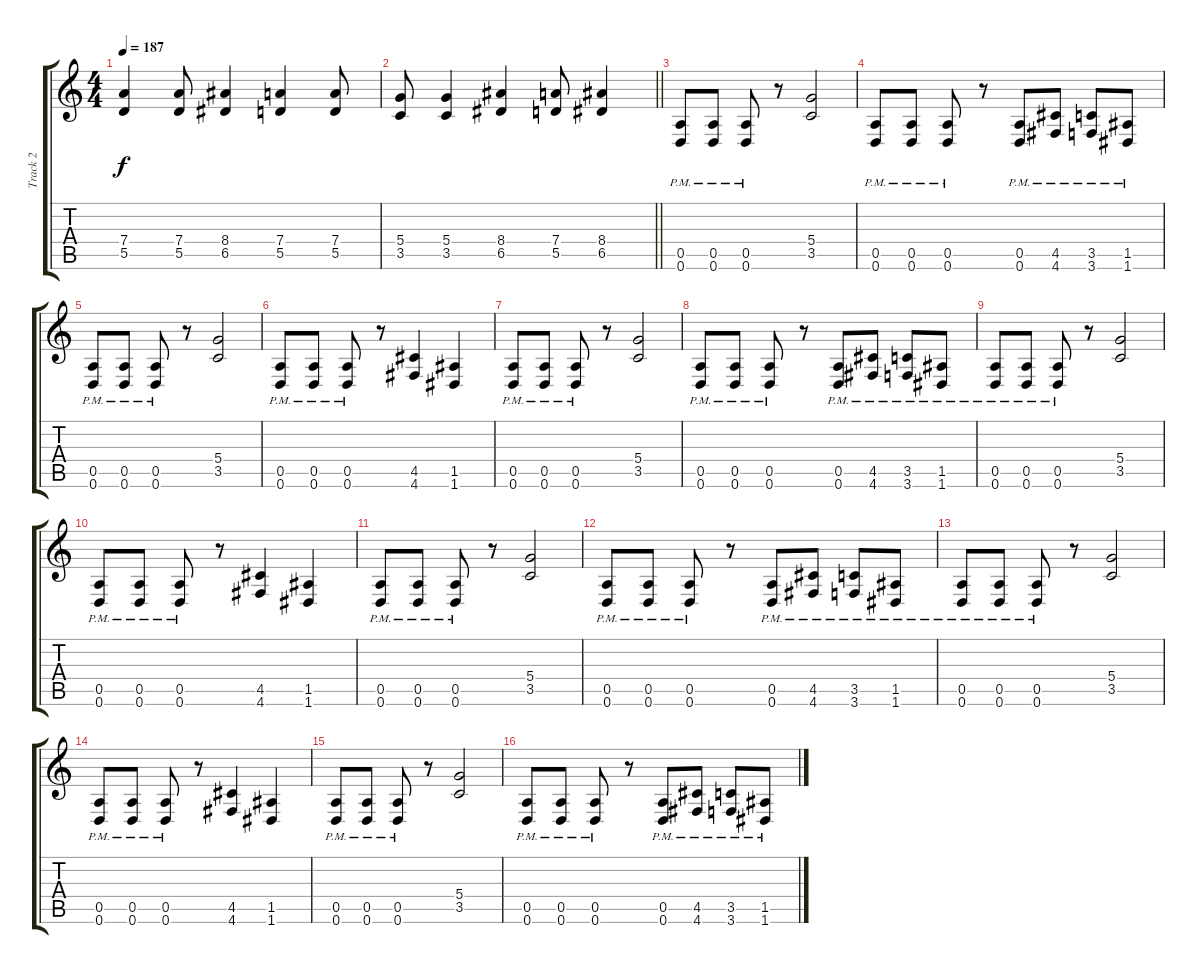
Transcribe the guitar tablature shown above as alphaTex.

\track ("Track 2" "Track 2") {instrument distortionguitar}
\staff {score tabs}
\tuning (E4 B3 G3 D3 A2 D2) {hide}
\ts (4 4)
\tempo 187
\clef g2
\ks c
(7.4 5.5).4{dy f} (7.4 5.5).8 (8.4 6.5).4 (7.4 5.5).4 (7.4 5.5).8 |
\barLineRight lightlight
(5.4 3.5).8 (5.4 3.5).4 (8.4 6.5).4 (7.4 5.5).8 (8.4 6.5).4 |
(0.5{pm} 0.6{pm}).8 (0.5{pm} 0.6{pm}).8 (0.5{pm} 0.6{pm}).8 r.8 (5.4 3.5).2 |
(0.5{pm} 0.6{pm}).8 (0.5{pm} 0.6{pm}).8 (0.5{pm} 0.6{pm}).8 r.8 (0.5{pm} 0.6{pm}).8 (4.5{pm} 4.6{pm}).8 (3.5{pm} 3.6{pm}).8 (1.5{pm} 1.6{pm}).8 |
(0.5{pm} 0.6{pm}).8 (0.5{pm} 0.6{pm}).8 (0.5{pm} 0.6{pm}).8 r.8 (5.4 3.5).2 |
(0.5{pm} 0.6{pm}).8 (0.5{pm} 0.6{pm}).8 (0.5{pm} 0.6{pm}).8 r.8 (4.5 4.6).4 (1.5 1.6).4 |
(0.5{pm} 0.6{pm}).8 (0.5{pm} 0.6{pm}).8 (0.5{pm} 0.6{pm}).8 r.8 (5.4 3.5).2 |
(0.5{pm} 0.6{pm}).8 (0.5{pm} 0.6{pm}).8 (0.5{pm} 0.6{pm}).8 r.8 (0.5{pm} 0.6{pm}).8 (4.5{pm} 4.6{pm}).8 (3.5{pm} 3.6{pm}).8 (1.5{pm} 1.6{pm}).8 |
(0.5{pm} 0.6{pm}).8 (0.5{pm} 0.6{pm}).8 (0.5{pm} 0.6{pm}).8 r.8 (5.4 3.5).2 |
(0.5{pm} 0.6{pm}).8 (0.5{pm} 0.6{pm}).8 (0.5{pm} 0.6{pm}).8 r.8 (4.5 4.6).4 (1.5 1.6).4 |
(0.5{pm} 0.6{pm}).8 (0.5{pm} 0.6{pm}).8 (0.5{pm} 0.6{pm}).8 r.8 (5.4 3.5).2 |
(0.5{pm} 0.6{pm}).8 (0.5{pm} 0.6{pm}).8 (0.5{pm} 0.6{pm}).8 r.8 (0.5{pm} 0.6{pm}).8 (4.5{pm} 4.6{pm}).8 (3.5{pm} 3.6{pm}).8 (1.5{pm} 1.6{pm}).8 |
(0.5{pm} 0.6{pm}).8 (0.5{pm} 0.6{pm}).8 (0.5{pm} 0.6{pm}).8 r.8 (5.4 3.5).2 |
(0.5{pm} 0.6{pm}).8 (0.5{pm} 0.6{pm}).8 (0.5{pm} 0.6{pm}).8 r.8 (4.5 4.6).4 (1.5 1.6).4 |
(0.5{pm} 0.6{pm}).8 (0.5{pm} 0.6{pm}).8 (0.5{pm} 0.6{pm}).8 r.8 (5.4 3.5).2 |
(0.5{pm} 0.6{pm}).8 (0.5{pm} 0.6{pm}).8 (0.5{pm} 0.6{pm}).8 r.8 (0.5{pm} 0.6{pm}).8 (4.5{pm} 4.6{pm}).8 (3.5{pm} 3.6{pm}).8 (1.5{pm} 1.6{pm}).8
